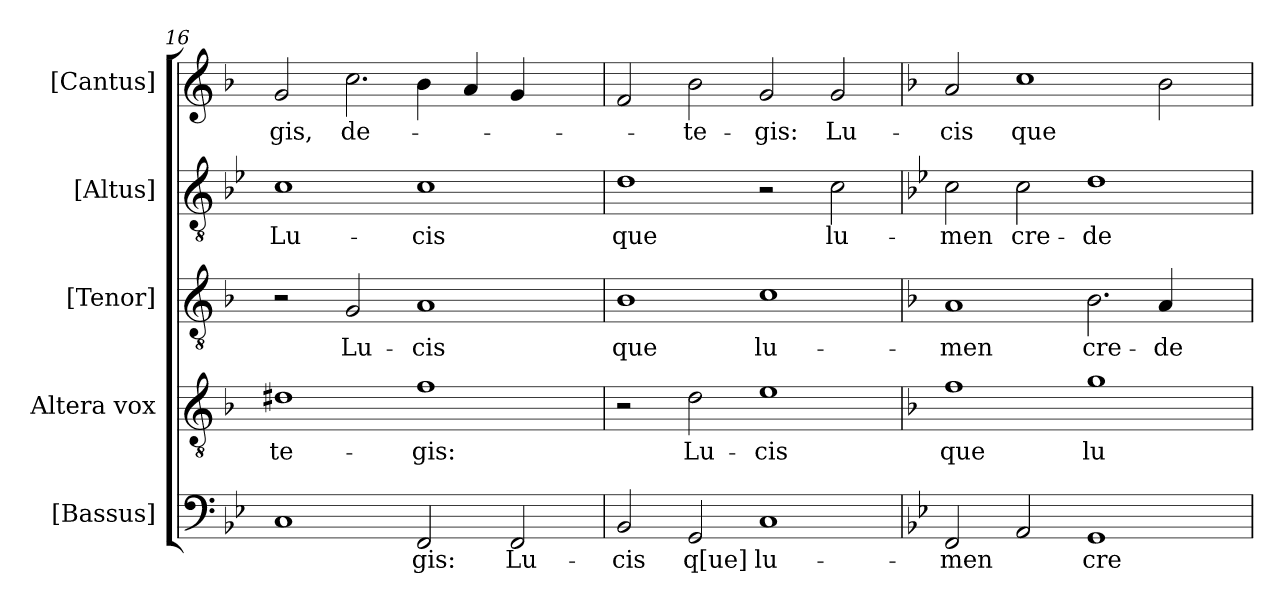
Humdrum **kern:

**kern	**text	**kern	**text	**kern	**text	**kern	**text	**kern	**text
*part5	*part5	*part4	*part4	*part3	*part3	*part2	*part2	*part1	*part1
*staff5	*staff5	*staff4	*staff4	*staff3	*staff3	*staff2	*staff2	*staff1	*staff1
*I"[Bassus]	*	*I"Altera vox	*	*I"[Tenor]	*	*I"[Altus]	*	*I"[Cantus]	*
*clefF4	*	*clefGv2	*	*clefGv2	*	*clefGv2	*	*clefG2	*
*	*	*ITrd-3c-5	*	*ITrd-3c-5	*	*	*	*ITrd-3c-5	*
*k[b-e-]	*	*k[b-e-]	*	*k[b-e-]	*	*k[b-e-]	*	*k[b-e-]	*
*B-:	*	*B-:	*	*B-:	*	*B-:	*	*B-:	*
=16	=16	=16	=16	=16	=16	=16	=16	=16	=16
!	!	!	!LO:LY:b:cj	!	!	!	!LO:LY:b:cj	!	!LO:LY:b:cj
1C	.	1g#	-te-	2r	.	1c	Lu-	2cc/	-gis,
!	!	!	!	!	!LO:LY:b:cj	!	!	!LO:N:vis=2.	!LO:LY:b:cj
.	.	.	.	2c/	Lu-	.	.	2ff\	de-
!	!LO:LY:b:cj	!	!LO:LY:b:cj	!	!LO:LY:b:cj	!	!LO:LY:b:cj	!	!
2FF/	-gis:	1b-	-gis:	1d	-cis	1c	-cis	4ee-\	.
.	.	.	.	.	.	.	.	4dd/	.
!	!LO:LY:b:cj	!	!	!	!	!	!	!	!
2FF/	Lu-	.	.	.	.	.	.	4cc/	.
.	.	.	.	.	.	.	.	4ryy	.
=17	=17	=17	=17	=17	=17	=17	=17	=17	=17
!	!LO:LY:b:cj	!	!	!	!LO:LY:b:cj	!	!LO:LY:b:cj	!	!
2BB-/	-cis	2r	.	1e-	que	1d	que	2b-/	.
!	!LO:LY:b:cj	!	!LO:LY:b:cj	!	!	!	!	!	!LO:LY:b:cj
2GG/	q[ue]	2g\	Lu-	.	.	.	.	2ee-\	-te-
!	!LO:LY:b:cj	!	!LO:LY:b:cj	!	!LO:LY:b:cj	!	!	!	!LO:LY:b:cj
1C	lu-	1a	-cis	1f	lu-	2r	.	2cc/	-gis:
!	!	!	!	!	!	!	!LO:LY:b:cj	!	!LO:LY:b:cj
.	.	.	.	.	.	2c\	lu-	2cc/	Lu-
=18	=18	=18	=18	=18	=18	=18	=18	=18	=18
*	*	*k[b-e-]	*	*	*	*	*	*	*
*	*	*B-:	*	*	*	*	*	*	*
!	!LO:LY:b	!	!LO:LY:b:cj	!	!LO:LY:b:cj	!	!LO:LY:b:cj	!	!LO:LY:b:cj
2FF/	-men	1b-	que	1d	-men	2c\	-men	2dd/	-cis
!	!	!	!	!	!	!	!LO:LY:b:cj	!	!LO:LY:b
2AA/	.	.	.	.	.	2c\	cre-	1ff	que
!	!LO:LY:b:cj	!	!LO:LY:b:cj	!LO:N:vis=2.	!LO:LY:b:cj	!	!LO:LY:b:cj	!	!
1GG	cre-	1cc	lu-	2e-\	cre-	1d	-de-	.	.
!	!	!	!	!	!LO:LY:b:cj	!	!	!	!
.	.	.	.	4d/	-de-	.	.	2ee-\	.
.	.	.	.	4ryy	.	.	.	.	.
=	=	=	=	=	=	=	=	=	=
*-	*-	*-	*-	*-	*-	*-	*-	*-	*-
